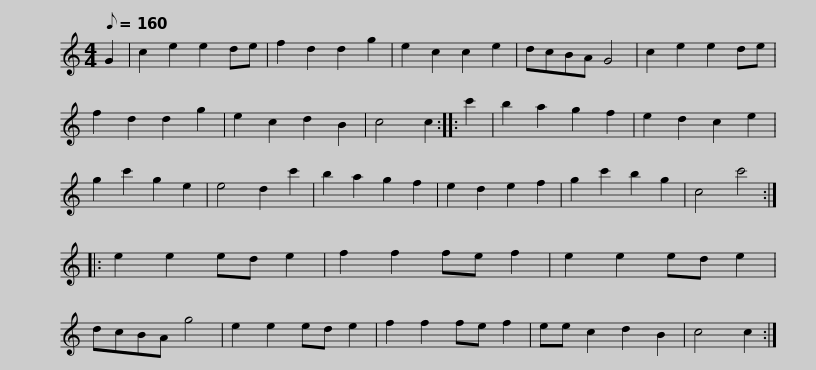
X:1
L:1/8
Q:1/8=160
M:4/4
I:linebreak $
K:C
V:1 treble
V:1
 G2 | c2 e2 e2 de | f2 d2 d2 g2 | e2 c2 c2 e2 | dcBA G4 | %5
 c2 e2 e2 de | f2 d2 d2 g2 | e2 c2 d2 B2 | c4 c2 :: c'2 | %10
 b2 a2 g2 f2 |$ e2 d2 c2 e2 | g2 c'2 g2 e2 | e4 d2 c'2 | b2 a2 g2 f2 | %15
 e2 d2 e2 f2 | g2 c'2 b2 g2 | c4 c'4 :: e2 e2 ed e2 | f2 f2 fe f2 |$ %20
 e2 e2 ed e2 | dcBA g4 | e2 e2 ed e2 | f2 f2 fe f2 | ee c2 d2 B2 | %25
 c4 c2 :| %26
